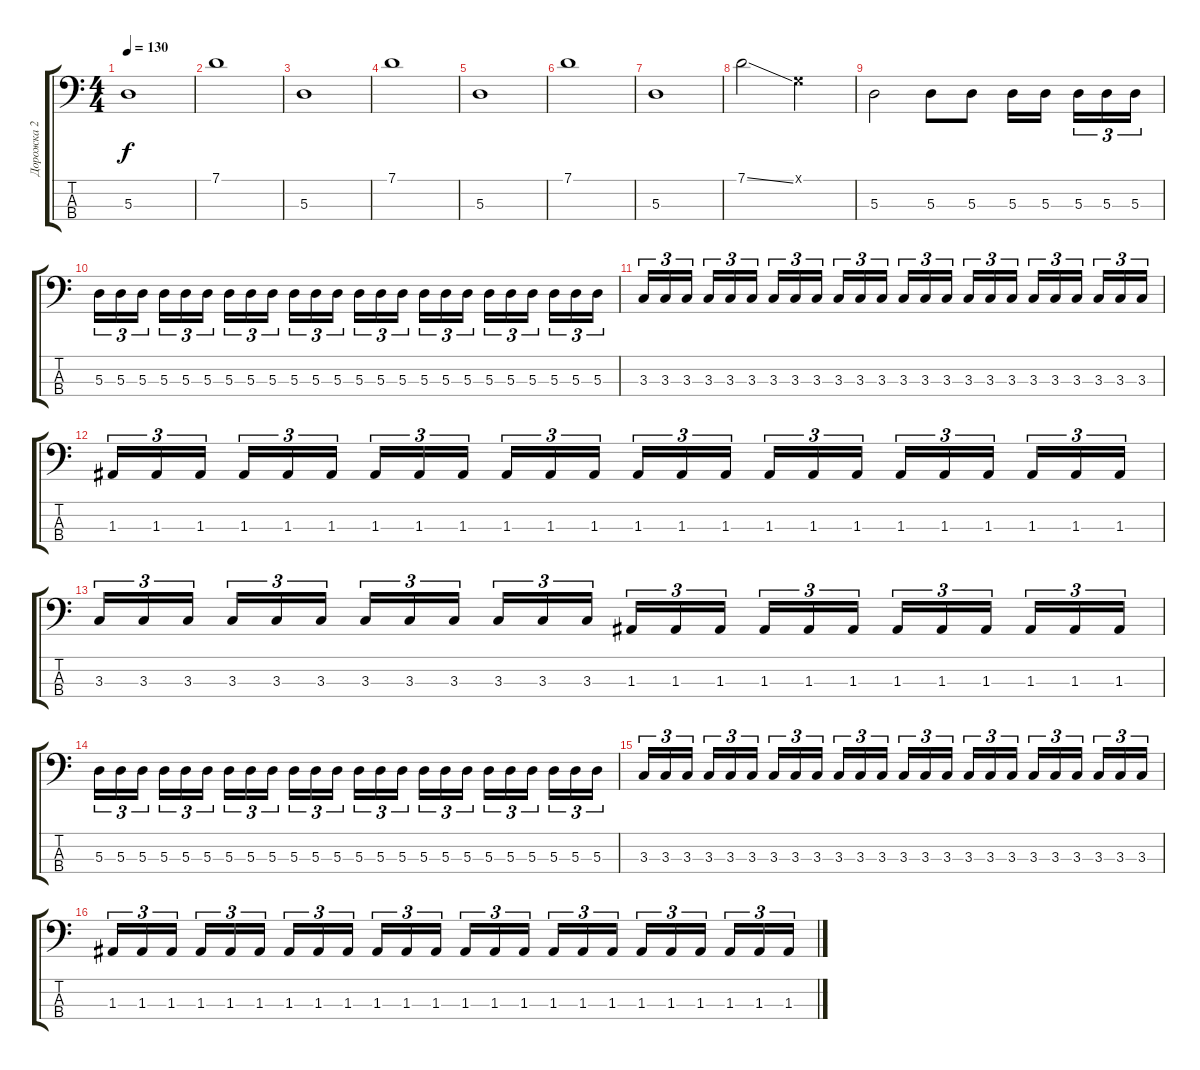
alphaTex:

\track ("Дорожка 2" "Дорожка 2") {instrument electricbassfinger}
\staff {score tabs}
\tuning (G2 D2 A1 E1) {hide}
\ts (4 4)
\tempo 130
\clef f4
\ks c
5.3.1{dy f} |
7.1.1 |
5.3.1 |
7.1.1 |
5.3.1 |
7.1.1 |
5.3.1 |
7.1{ss}.2 0.1{x}.2 |
5.3.2{volume 11} 5.3.8 5.3.8 5.3.16 5.3.16 5.3.16{tu (3 2)} 5.3.16{tu (3 2)} 5.3.16{tu (3 2)} |
5.3.16{tu (3 2)} 5.3.16{tu (3 2)} 5.3.16{tu (3 2)} 5.3.16{tu (3 2)} 5.3.16{tu (3 2)} 5.3.16{tu (3 2)} 5.3.16{tu (3 2)} 5.3.16{tu (3 2)} 5.3.16{tu (3 2)} 5.3.16{tu (3 2)} 5.3.16{tu (3 2)} 5.3.16{tu (3 2)} 5.3.16{tu (3 2)} 5.3.16{tu (3 2)} 5.3.16{tu (3 2)} 5.3.16{tu (3 2)} 5.3.16{tu (3 2)} 5.3.16{tu (3 2)} 5.3.16{tu (3 2)} 5.3.16{tu (3 2)} 5.3.16{tu (3 2)} 5.3.16{tu (3 2)} 5.3.16{tu (3 2)} 5.3.16{tu (3 2)} |
3.3.16{tu (3 2)} 3.3.16{tu (3 2)} 3.3.16{tu (3 2)} 3.3.16{tu (3 2)} 3.3.16{tu (3 2)} 3.3.16{tu (3 2)} 3.3.16{tu (3 2)} 3.3.16{tu (3 2)} 3.3.16{tu (3 2)} 3.3.16{tu (3 2)} 3.3.16{tu (3 2)} 3.3.16{tu (3 2)} 3.3.16{tu (3 2)} 3.3.16{tu (3 2)} 3.3.16{tu (3 2)} 3.3.16{tu (3 2)} 3.3.16{tu (3 2)} 3.3.16{tu (3 2)} 3.3.16{tu (3 2)} 3.3.16{tu (3 2)} 3.3.16{tu (3 2)} 3.3.16{tu (3 2)} 3.3.16{tu (3 2)} 3.3.16{tu (3 2)} |
1.3.16{tu (3 2)} 1.3.16{tu (3 2)} 1.3.16{tu (3 2)} 1.3.16{tu (3 2)} 1.3.16{tu (3 2)} 1.3.16{tu (3 2)} 1.3.16{tu (3 2)} 1.3.16{tu (3 2)} 1.3.16{tu (3 2)} 1.3.16{tu (3 2)} 1.3.16{tu (3 2)} 1.3.16{tu (3 2)} 1.3.16{tu (3 2)} 1.3.16{tu (3 2)} 1.3.16{tu (3 2)} 1.3.16{tu (3 2)} 1.3.16{tu (3 2)} 1.3.16{tu (3 2)} 1.3.16{tu (3 2)} 1.3.16{tu (3 2)} 1.3.16{tu (3 2)} 1.3.16{tu (3 2)} 1.3.16{tu (3 2)} 1.3.16{tu (3 2)} |
3.3.16{tu (3 2)} 3.3.16{tu (3 2)} 3.3.16{tu (3 2)} 3.3.16{tu (3 2)} 3.3.16{tu (3 2)} 3.3.16{tu (3 2)} 3.3.16{tu (3 2)} 3.3.16{tu (3 2)} 3.3.16{tu (3 2)} 3.3.16{tu (3 2)} 3.3.16{tu (3 2)} 3.3.16{tu (3 2)} 1.3.16{tu (3 2)} 1.3.16{tu (3 2)} 1.3.16{tu (3 2)} 1.3.16{tu (3 2)} 1.3.16{tu (3 2)} 1.3.16{tu (3 2)} 1.3.16{tu (3 2)} 1.3.16{tu (3 2)} 1.3.16{tu (3 2)} 1.3.16{tu (3 2)} 1.3.16{tu (3 2)} 1.3.16{tu (3 2)} |
5.3.16{tu (3 2)} 5.3.16{tu (3 2)} 5.3.16{tu (3 2)} 5.3.16{tu (3 2)} 5.3.16{tu (3 2)} 5.3.16{tu (3 2)} 5.3.16{tu (3 2)} 5.3.16{tu (3 2)} 5.3.16{tu (3 2)} 5.3.16{tu (3 2)} 5.3.16{tu (3 2)} 5.3.16{tu (3 2)} 5.3.16{tu (3 2)} 5.3.16{tu (3 2)} 5.3.16{tu (3 2)} 5.3.16{tu (3 2)} 5.3.16{tu (3 2)} 5.3.16{tu (3 2)} 5.3.16{tu (3 2)} 5.3.16{tu (3 2)} 5.3.16{tu (3 2)} 5.3.16{tu (3 2)} 5.3.16{tu (3 2)} 5.3.16{tu (3 2)} |
3.3.16{tu (3 2)} 3.3.16{tu (3 2)} 3.3.16{tu (3 2)} 3.3.16{tu (3 2)} 3.3.16{tu (3 2)} 3.3.16{tu (3 2)} 3.3.16{tu (3 2)} 3.3.16{tu (3 2)} 3.3.16{tu (3 2)} 3.3.16{tu (3 2)} 3.3.16{tu (3 2)} 3.3.16{tu (3 2)} 3.3.16{tu (3 2)} 3.3.16{tu (3 2)} 3.3.16{tu (3 2)} 3.3.16{tu (3 2)} 3.3.16{tu (3 2)} 3.3.16{tu (3 2)} 3.3.16{tu (3 2)} 3.3.16{tu (3 2)} 3.3.16{tu (3 2)} 3.3.16{tu (3 2)} 3.3.16{tu (3 2)} 3.3.16{tu (3 2)} |
1.3.16{tu (3 2)} 1.3.16{tu (3 2)} 1.3.16{tu (3 2)} 1.3.16{tu (3 2)} 1.3.16{tu (3 2)} 1.3.16{tu (3 2)} 1.3.16{tu (3 2)} 1.3.16{tu (3 2)} 1.3.16{tu (3 2)} 1.3.16{tu (3 2)} 1.3.16{tu (3 2)} 1.3.16{tu (3 2)} 1.3.16{tu (3 2)} 1.3.16{tu (3 2)} 1.3.16{tu (3 2)} 1.3.16{tu (3 2)} 1.3.16{tu (3 2)} 1.3.16{tu (3 2)} 1.3.16{tu (3 2)} 1.3.16{tu (3 2)} 1.3.16{tu (3 2)} 1.3.16{tu (3 2)} 1.3.16{tu (3 2)} 1.3.16{tu (3 2)}
